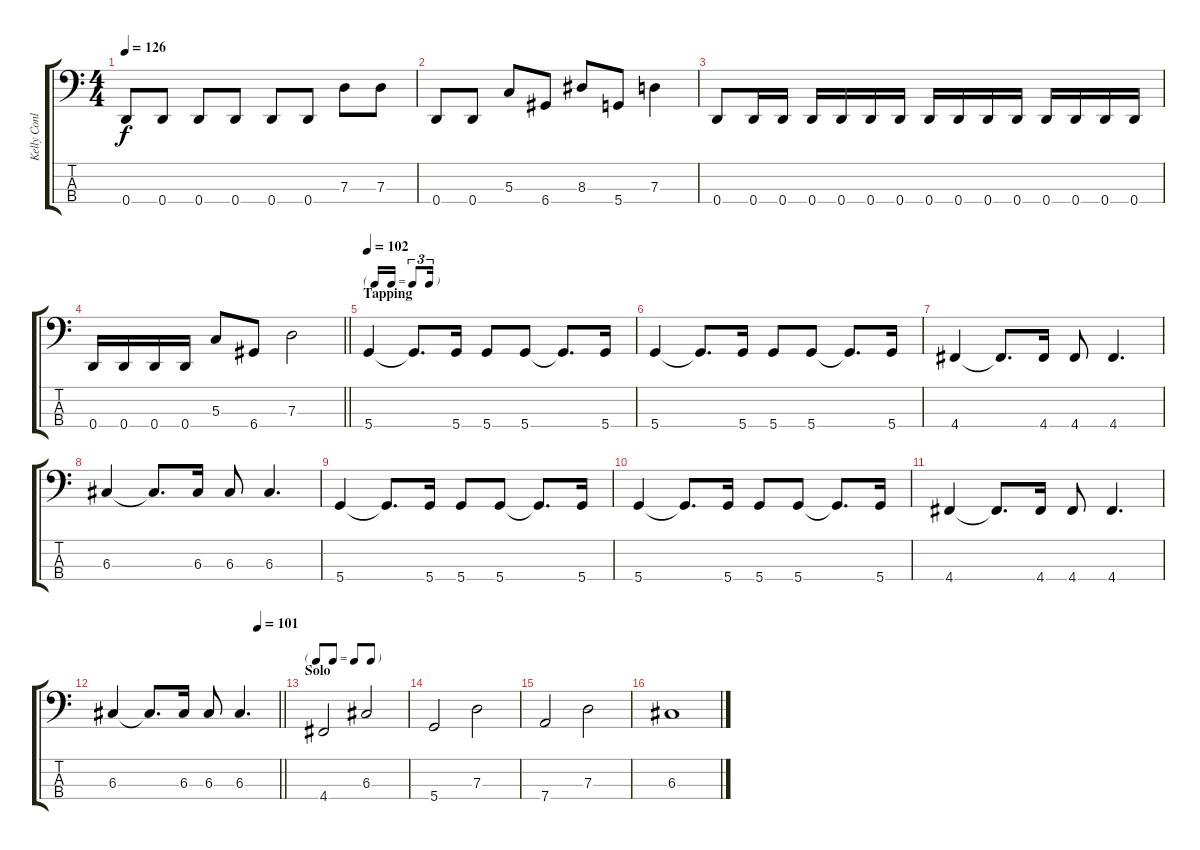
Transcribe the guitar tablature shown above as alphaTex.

\track ("Kelly Conlon " "Kelly Conl") {instrument electricbassfinger}
\staff {score tabs}
\tuning (F2 C2 G1 D1) {hide}
\ts (4 4)
\tempo 126
\clef f4
\ks c
0.4.8{dy f} 0.4.8 0.4.8 0.4.8 0.4.8 0.4.8 7.3.8 7.3.8 |
0.4.8 0.4.8 5.3.8 6.4.8 8.3.8 5.4.8 7.3.4 |
0.4.8 0.4.16 0.4.16 0.4.16 0.4.16 0.4.16 0.4.16 0.4.16 0.4.16 0.4.16 0.4.16 0.4.16 0.4.16 0.4.16 0.4.16 |
\barLineRight lightlight
0.4.16 0.4.16 0.4.16 0.4.16 5.3.8 6.4.8 7.3.2 |
\tf triplet16th
\section ("" "Tapping")
\tempo 102
5.4.4 5.4{t}.8{d} 5.4.16 5.4.8 5.4.8 5.4{t}.8{d} 5.4.16 |
5.4.4 5.4{t}.8{d} 5.4.16 5.4.8 5.4.8 5.4{t}.8{d} 5.4.16 |
4.4.4 4.4{t}.8{d} 4.4.16 4.4.8 4.4.4{d} |
6.3.4 6.3{t}.8{d} 6.3.16 6.3.8 6.3.4{d} |
5.4.4 5.4{t}.8{d} 5.4.16 5.4.8 5.4.8 5.4{t}.8{d} 5.4.16 |
5.4.4 5.4{t}.8{d} 5.4.16 5.4.8 5.4.8 5.4{t}.8{d} 5.4.16 |
4.4.4 4.4{t}.8{d} 4.4.16 4.4.8 4.4.4{d} |
\tempo (101 0.875)
\barLineRight lightlight
6.3.4 6.3{t}.8{d} 6.3.16 6.3.8 6.3.4{d} |
\tf none
\section ("" "Solo")
4.4.2 6.3.2 |
5.4.2 7.3.2 |
7.4.2 7.3.2 |
6.3.1
